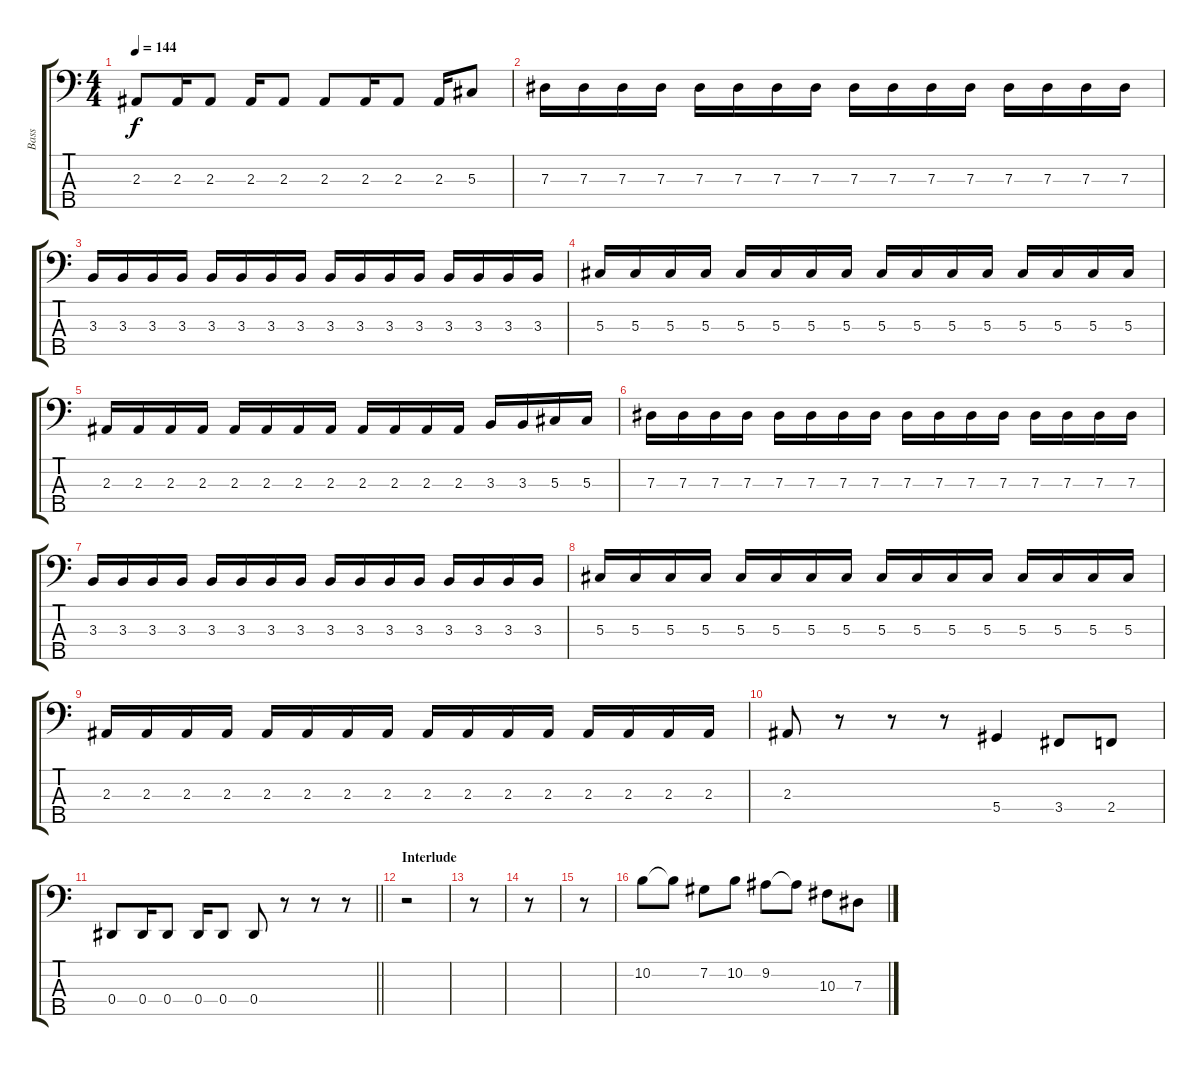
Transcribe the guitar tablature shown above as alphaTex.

\track ("Bass" "Bass") {instrument electricbasspick}
\staff {score tabs}
\tuning (Gb2 Db2 Ab1 Eb1 Bb0) {hide}
\ts (4 4)
\tempo 144
\clef f4
\ks c
2.3.8{dy f} 2.3.16 2.3.8 2.3.16 2.3.8 2.3.8 2.3.16 2.3.8 2.3.16 5.3.8 |
7.3.16 7.3.16 7.3.16 7.3.16 7.3.16 7.3.16 7.3.16 7.3.16 7.3.16 7.3.16 7.3.16 7.3.16 7.3.16 7.3.16 7.3.16 7.3.16 |
3.3.16 3.3.16 3.3.16 3.3.16 3.3.16 3.3.16 3.3.16 3.3.16 3.3.16 3.3.16 3.3.16 3.3.16 3.3.16 3.3.16 3.3.16 3.3.16 |
5.3.16 5.3.16 5.3.16 5.3.16 5.3.16 5.3.16 5.3.16 5.3.16 5.3.16 5.3.16 5.3.16 5.3.16 5.3.16 5.3.16 5.3.16 5.3.16 |
2.3.16 2.3.16 2.3.16 2.3.16 2.3.16 2.3.16 2.3.16 2.3.16 2.3.16 2.3.16 2.3.16 2.3.16 3.3.16 3.3.16 5.3.16 5.3.16 |
7.3.16 7.3.16 7.3.16 7.3.16 7.3.16 7.3.16 7.3.16 7.3.16 7.3.16 7.3.16 7.3.16 7.3.16 7.3.16 7.3.16 7.3.16 7.3.16 |
3.3.16 3.3.16 3.3.16 3.3.16 3.3.16 3.3.16 3.3.16 3.3.16 3.3.16 3.3.16 3.3.16 3.3.16 3.3.16 3.3.16 3.3.16 3.3.16 |
5.3.16 5.3.16 5.3.16 5.3.16 5.3.16 5.3.16 5.3.16 5.3.16 5.3.16 5.3.16 5.3.16 5.3.16 5.3.16 5.3.16 5.3.16 5.3.16 |
2.3.16 2.3.16 2.3.16 2.3.16 2.3.16 2.3.16 2.3.16 2.3.16 2.3.16 2.3.16 2.3.16 2.3.16 2.3.16 2.3.16 2.3.16 2.3.16 |
2.3.8 r.8 r.8 r.8 5.4.4 3.4.8 2.4.8 |
\barLineRight lightlight
0.4.8 0.4.16 0.4.8 0.4.16 0.4.8 0.4.8 r.8 r.8 r.8 |
\section ("" "Interlude")
r.2 |
r.8 |
r.8 |
r.8 |
10.2.8 10.2{t}.8 7.2.8 10.2.8 9.2.8 9.2{t}.8 10.3.8 7.3.8
